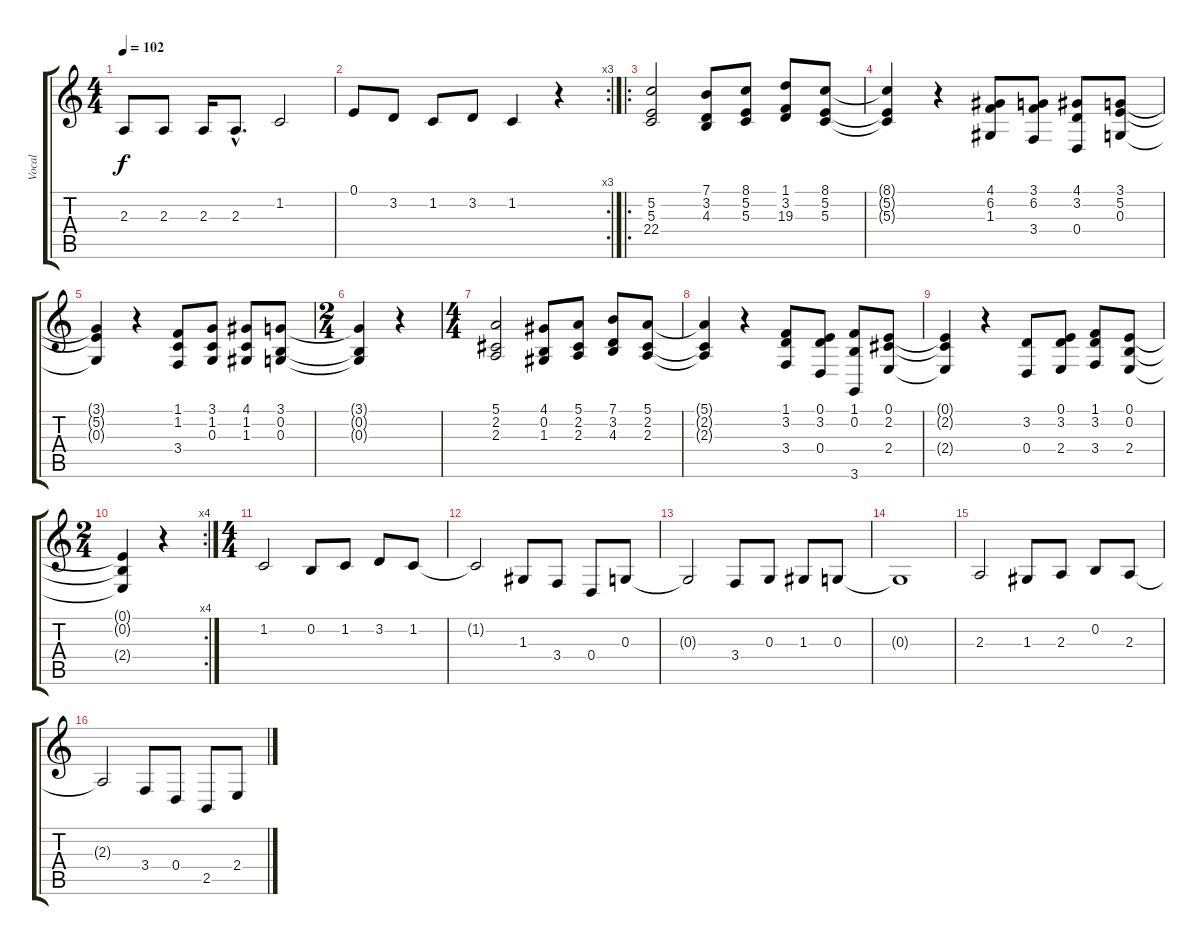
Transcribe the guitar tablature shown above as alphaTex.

\track ("Vocal" "Vocal") {instrument altosax}
\staff {score tabs}
\tuning (E4 B3 G3 D3 A2 E2) {hide}
\ts (4 4)
\tempo 102
\clef g2
\ks c
2.3.8{dy f} 2.3.8 2.3.16 2.3{hac}.8{d} 1.2.2 |
\rc 3
0.1.8 3.2.8 1.2.8 3.2.8 1.2.4 r.4 |
\ro
(5.2 5.3 22.4).2 (7.1 3.2 4.3).8 (8.1 5.2 5.3).8 (1.1 3.2 19.3).8 (8.1 5.2 5.3).8 |
(8.1{t} 5.2{t} 5.3{t}).4 r.4 (4.1 6.2 1.3).8 (3.1 6.2 3.4).8 (4.1 3.2 0.4).8 (3.1 5.2 0.3).8 |
(3.1{t} 5.2{t} 0.3{t}).4 r.4 (1.1 1.2 3.4).8 (3.1 1.2 0.3).8 (4.1 1.2 1.3).8 (3.1 0.2 0.3).8 |
\ts (2 4)
(3.1{t} 0.2{t} 0.3{t}).4 r.4 |
\ts (4 4)
(5.1 2.2 2.3).2 (4.1 0.2 1.3).8 (5.1 2.2 2.3).8 (7.1 3.2 4.3).8 (5.1 2.2 2.3).8 |
(5.1{t} 2.2{t} 2.3{t}).4 r.4 (1.1 3.2 3.4).8 (0.1 3.2 0.4).8 (1.1 0.2 3.6).8 (0.1 2.2 2.4).8 |
(0.1{t} 2.2{t} 2.4{t}).4 r.4 (3.2 0.4).8 (0.1 3.2 2.4).8 (1.1 3.2 3.4).8 (0.1 0.2 2.4).8 |
\rc 4
\ts (2 4)
(0.1{t} 0.2{t} 2.4{t}).4 r.4 |
\ts (4 4)
1.2.2 0.2.8 1.2.8 3.2.8 1.2.8 |
1.2{t}.2 1.3.8 3.4.8 0.4.8 0.3.8 |
0.3{t}.2 3.4.8 0.3.8 1.3.8 0.3.8 |
0.3{t}.1 |
2.3.2 1.3.8 2.3.8 0.2.8 2.3.8 |
2.3{t}.2 3.4.8 0.4.8 2.5.8 2.4.8
